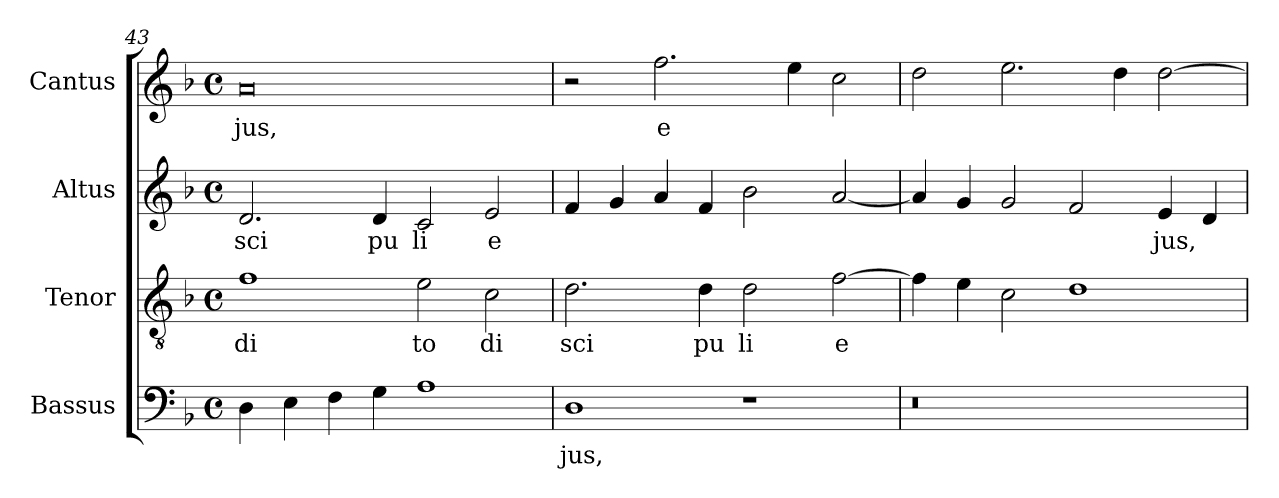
**kern	**text	**kern	**text	**kern	**text	**kern	**text
*part4	*part4	*part3	*part3	*part2	*part2	*part1	*part1
*staff4	*staff4	*staff3	*staff3	*staff2	*staff2	*staff1	*staff1
*I"Bassus	*	*I"Tenor	*	*I"Altus	*	*I"Cantus	*
*clefF4	*	*clefGv2	*	*clefG2	*	*clefG2	*
*k[b-]	*	*k[b-]	*	*k[b-]	*	*k[b-]	*
*F:	*	*F:	*	*F:	*	*F:	*
*M4/4	*	*M4/4	*	*M4/4	*	*M4/4	*
*met(c)	*	*met(c)	*	*met(c)	*	*met(c)	*
=43	=43	=43	=43	=43	=43	=43	=43
!	!	!	!LO:LY:b:cj	!	!LO:LY:b:cj	!	!LO:LY:b:cj
4D\	.	1f	di	2.d/	sci	0a	jus,
4E\	.	.	.	.	.	.	.
4F\	.	.	.	.	.	.	.
!	!	!	!	!	!LO:LY:b:cj	!	!
4G\	.	.	.	4d/	pu	.	.
!	!	!	!LO:LY:b:cj	!	!LO:LY:b:cj	!	!
1A	.	2e\	to	2c/	li	.	.
!	!	!	!LO:LY:b:cj	!	!LO:LY:b:cj	!	!
.	.	2c\	di	2e/	e	.	.
=44	=44	=44	=44	=44	=44	=44	=44
!	!LO:LY:b:cj	!	!LO:LY:b:cj	!	!	!	!
1D	-jus,	2.d\	sci	4f/	.	2r	.
.	.	.	.	4g/	.	.	.
!	!	!	!	!	!	!	!LO:LY:b:cj
.	.	.	.	4a/	.	2.ff\	e
!	!	!	!LO:LY:b:cj	!	!	!	!
.	.	4d\	pu	4f/	.	.	.
!	!	!	!LO:LY:b:cj	!	!	!	!
1r	.	2d\	li	2b-\	.	.	.
.	.	.	.	.	.	4ee\	.
!	!	!	!LO:LY:b:cj	!	!	!	!
.	.	[>2f\	e	[<2a/	.	2cc\	.
=45	=45	=45	=45	=45	=45	=45	=45
0r	.	4f\]	.	4a/]	.	2dd\	.
.	.	4e\	.	4g/	.	.	.
.	.	2c\	.	2g/	.	2.ee\	.
.	.	1d	.	2f/	.	.	.
.	.	.	.	.	.	4dd\	.
!	!	!	!	!	!LO:LY:b	!	!
.	.	.	.	4e/	jus,	[>2dd\	.
.	.	.	.	4d/	.	.	.
=	=	=	=	=	=	=	=
*-	*-	*-	*-	*-	*-	*-	*-
